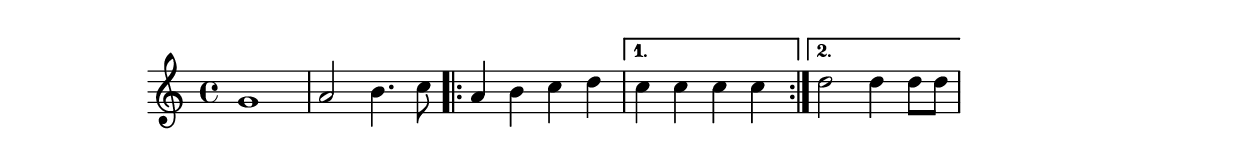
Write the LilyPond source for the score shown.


\version "1.3.146"

\score { 
  \context Voice \notes\relative c {
    \time 4/4
	g''1 a2 b4. c8
	\repeat "volta" 2 { a4 b c d } \alternative { { c c c c } { d2 d4 [d8 d] } }
	
  }
  \paper { }  
  \midi { }
}
